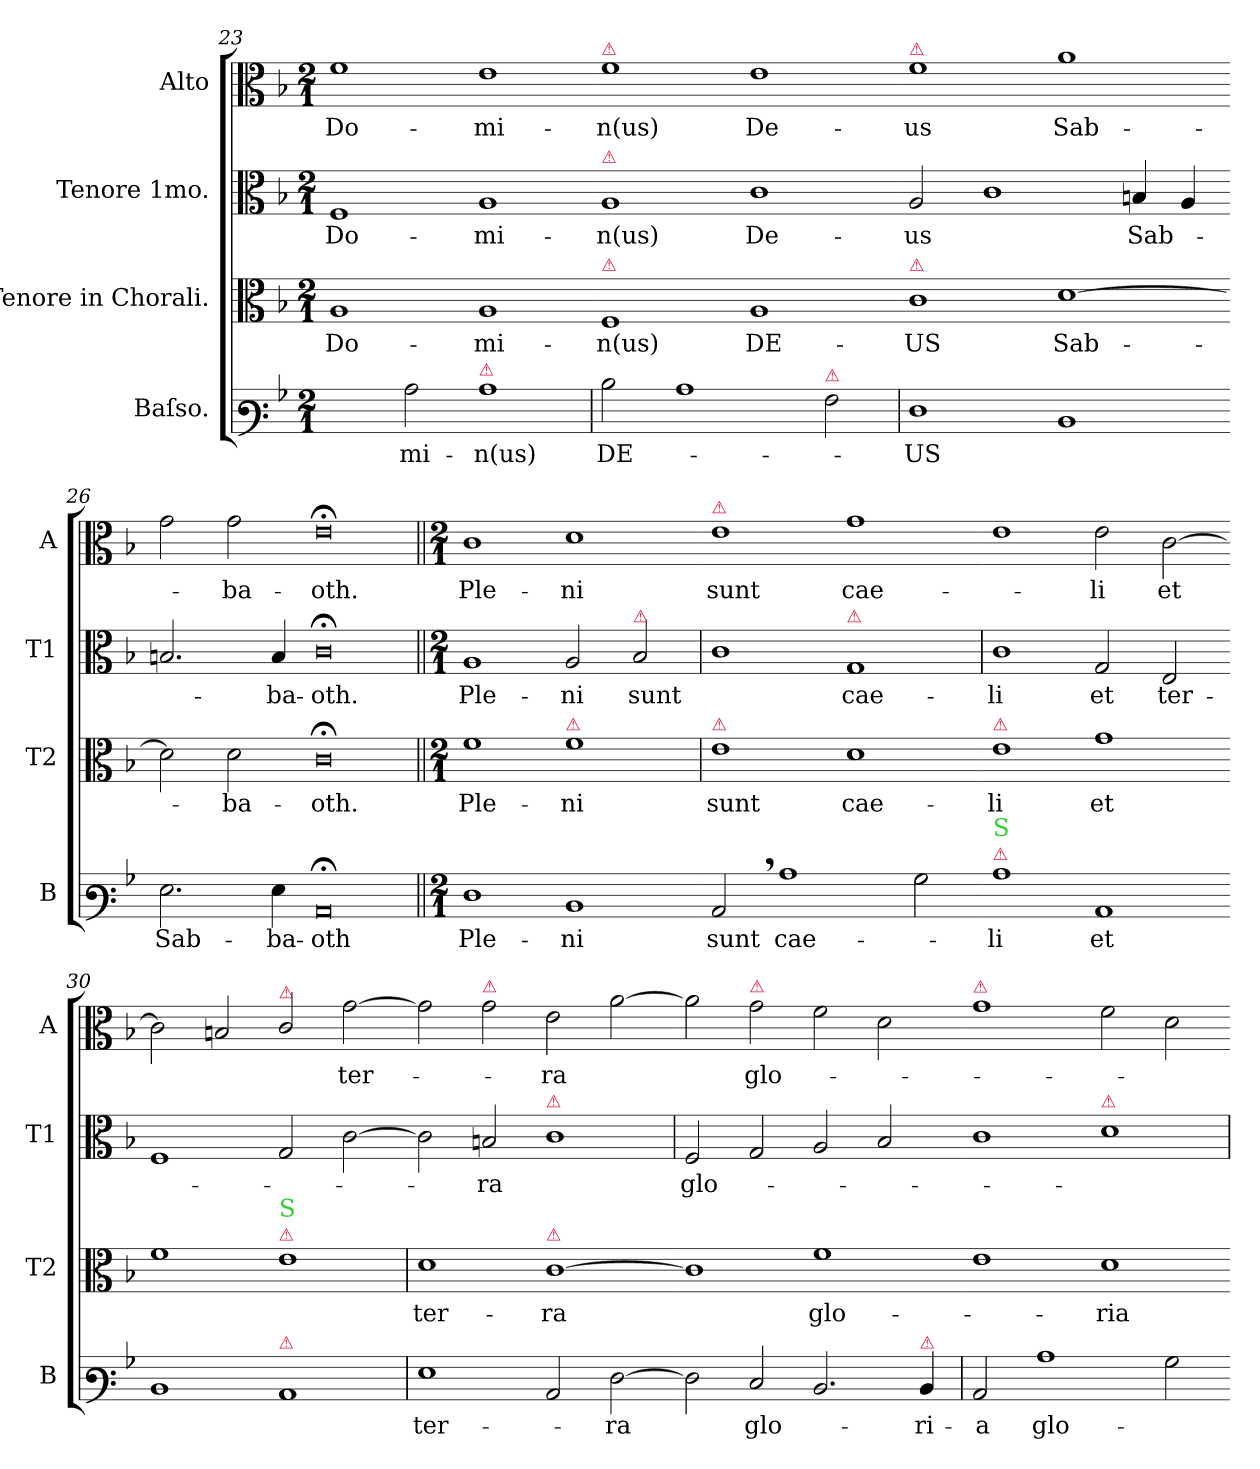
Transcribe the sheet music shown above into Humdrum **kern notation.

**kern	**text	**kern	**text	**kern	**text	**kern	**text
*part4	*part4	*part3	*part3	*part2	*part2	*part1	*part1
*staff4	*staff4	*staff3	*staff3	*staff2	*staff2	*staff1	*staff1
*I"Baſso.	*	*I"Tenore in Chorali.	*	*I"Tenore 1mo.	*	*I"Alto	*
*I'B	*	*I'T2	*	*I'T1	*	*I'A	*
*clefF3	*	*clefC3	*	*clefC3	*	*clefC3	*
*k[b-]	*	*k[b-]	*	*k[b-]	*	*k[b-]	*
*M2/1	*	*M2/1	*	*M2/1	*	*M2/1	*
=23	=23	=23	=23	=23	=23	=23	=23
2ryy	.	1A	Do-	1F	Do-	1f	Do-
2c\	-mi-	.	.	.	.	.	.
!LO:TX:a:color=crimson:t=⚠	!	!	!	!	!	!	!
1c	-n(us)	1A	-mi-	1A	-mi-	1e	-mi-
=24	=24-	=24-	=24-	=24-	=24-	=24-	=24-
!	!	!	!	!	!	!LO:TX:a:color=crimson:t=⚠	!
!	!	!	!	!LO:TX:a:color=crimson:t=⚠	!	!	!
!	!	!LO:TX:a:color=crimson:t=⚠	!	!	!	!	!
2d\	DE-	1F	-n(us)	1A	-n(us)	1f	-n(us)
1c	.	.	.	.	.	.	.
.	.	1A	DE-	1c	De-	1e	De-
!LO:TX:a:color=crimson:t=⚠	!	!	!	!	!	!	!
2A\	.	.	.	.	.	.	.
=25	=25-	=25-	=25-	=25-	=25-	=25-	=25-
!	!	!	!	!	!	!LO:TX:a:color=crimson:t=⚠	!
!	!	!LO:TX:a:color=crimson:t=⚠	!	!	!	!	!
1F	-US	1c	-US	2A/	-us	1f	-us
.	.	.	.	1c	.	.	.
1D	.	[1d	Sab-	.	.	1a	Sab-
.	.	.	.	4Bn/	Sab-	.	.
.	.	.	.	4A/	.	.	.
=26-	=26-	=26-	=26-	=26-	=26-	=26-	=26-
2.G\	Sab-	2d]	.	2.Bn/	.	2g\	.
.	.	2d\	-ba-	.	.	2g\	-ba-
4G\	-ba-	.	.	4B/	-ba-	.	.
!LO:N:vis=0	!	!LO:N:vis=0	!	!LO:N:vis=0	!	!LO:N:vis=0	!
1C;<	-oth	1c;<	-oth.	1c;<	-oth.	1e;<	-oth.
=27||	=27||	=27||	=27||	=27||	=27||	=27||	=27||
*M2/1	*	*M2/1	*	*M2/1	*	*M2/1	*
1F	Ple-	1f	Ple-	1A	Ple-	1c	Ple-
!	!	!LO:TX:a:color=crimson:t=⚠	!	!	!	!	!
1D	-ni	1f	-ni	2A/	-ni	1d	-ni
!	!	!	!	!LO:TX:a:color=crimson:t=⚠	!	!	!
.	.	.	.	2B-/	sunt	.	.
=28-	=28-	=28	=28-	=28	=28-	=28-	=28-
!	!	!	!	!	!	!LO:TX:a:color=crimson:t=⚠	!
!	!	!LO:TX:a:color=crimson:t=⚠	!	!	!	!	!
2C,</	sunt	1e	sunt	1c	.	1e	sunt
1c	cae-	.	.	.	.	.	.
!	!	!	!	!LO:TX:a:color=crimson:t=⚠	!	!	!
.	.	1d	cae-	1G	cae-	1g	cae-
2B-\	.	.	.	.	.	.	.
=29-	=29-	=29-	=29-	=29	=29-	=29-	=29-
!	!	!LO:TX:a:color=crimson:t=⚠	!	!	!	!	!
!LO:TX:a:color=crimson:t=⚠	!	!	!	!	!	!	!
!LO:TX:a:color=limegreen:t=S	!	!	!	!	!	!	!
1c	-li	1e	-li	1c	-li	1e	.
1C	et	1g	et	2G/	et	2e\	-li
.	.	.	.	2E/	ter-	[2c\	et
=30-	=30-	=30-	=30-	=30-	=30-	=30-	=30-
1D	.	1f	.	1F	.	2c\]	.
.	.	.	.	.	.	2Bn/	.
!	!	!	!	!	!	!LO:TX:a:color=crimson:t=⚠	!
!	!	!LO:TX:a:color=crimson:t=⚠	!	!	!	!	!
!	!	!LO:TX:a:color=limegreen:t=S	!	!	!	!	!
!LO:TX:a:color=crimson:t=⚠	!	!	!	!	!	!	!
1C	.	1e	.	2G/	.	2c/	.
.	.	.	.	[2c\	.	[2g\	ter-
=31	=31-	=31	=31-	=31-	=31-	=31-	=31-
1G	ter-	1d	ter-	2c\]	.	2g\]	.
!	!	!	!	!	!	!LO:TX:a:color=crimson:t=⚠	!
.	.	.	.	2Bn/	-ra	2g\	.
!	!	!	!	!LO:TX:a:color=crimson:t=⚠	!	!	!
!	!	!LO:TX:a:color=crimson:t=⚠	!	!	!	!	!
2C/	.	[1c	-ra	1c	.	2e\	-ra
[2F\	-ra	.	.	.	.	[2a\	.
=32-	=32-	=32-	=32-	=32	=32-	=32-	=32-
2F\]	.	1c]	.	2F/	glo-	2a\]	.
!	!	!	!	!	!	!LO:TX:a:color=crimson:t=⚠	!
2E/	glo-	.	.	2G/	.	2g\	glo-
2.D/	.	1f	glo-	2A/	.	2f\	.
.	.	.	.	2B-/	.	2d\	.
!LO:TX:a:color=crimson:t=⚠	!	!	!	!	!	!	!
4D/	-ri-	.	.	.	.	.	.
=33	=33-	=33-	=33-	=33-	=33-	=33-	=33-
!	!	!	!	!	!	!LO:TX:a:color=crimson:t=⚠	!
2C/	-a	1e	.	1c	.	1g	.
1c	glo-	.	.	.	.	.	.
!	!	!	!	!LO:TX:a:color=crimson:t=⚠	!	!	!
.	.	1d	-ria	1d	.	2f\	.
2B-\	.	.	.	.	.	2d\	.
=-	=-	=-	=-	=	=-	=-	=-
*-	*-	*-	*-	*-	*-	*-	*-
